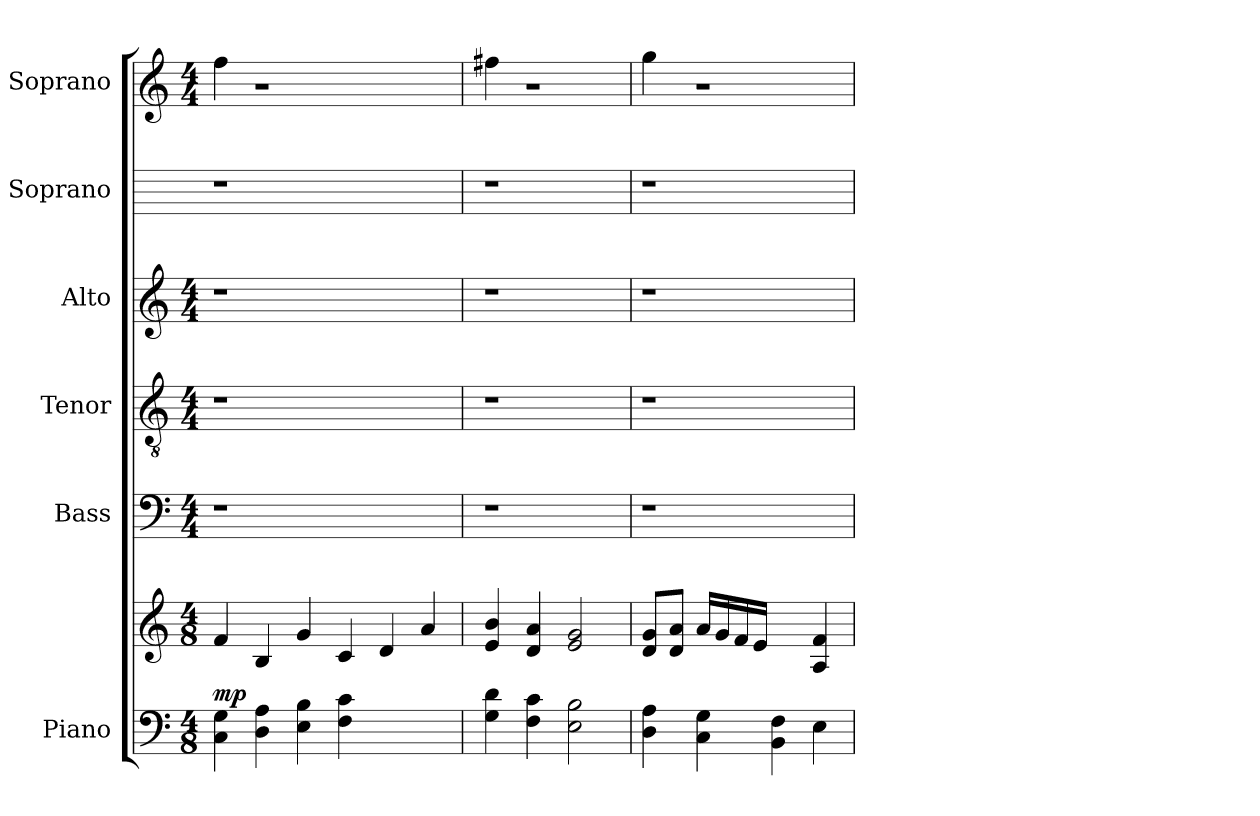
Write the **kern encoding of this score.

**kern	**kern	**dynam	**kern	**kern	**kern	**kern	**kern
*part6	*part6	*part6	*part5	*part4	*part3	*part2	*part1
*staff7	*staff6	*staff6/7	*staff5	*staff4	*staff3	*staff2	*staff1
*I"Piano	*	*	*I"Bass	*I"Tenor	*I"Alto	*I"Soprano	*I"Soprano
*	*	*	*I'Bass	*I'Tenor	*I'Alto	*I'Soprano	*I'Soprano
!!LO:PB:g=z
*stria5	*stria5	*	*stria5	*stria5	*stria5	*stria5	*stria5
*clefF4	*clefG2	*	*clefF4	*clefGv2	*clefG2	*	*clefG2
*M4/8	*M4/8	*	*M4/4	*M4/4	*M4/4	*	*M4/4
=1	=1	=1	=1	=1	=1	=1	=1
!	!	!LO:DY:a=2	!	!	!	!	!
4C\ 4G\	4f/	mp	1r	1r	1r	1r	4ff>
!	!	!	!	!	!	!	!LO:N:vis=1
4A\ 4D\	4B/	.	.	.	.	.	4ra
4B\ 4E\	4g/	.	.	.	.	.	1ryy
4c\ 4F\	4c/	.	.	.	.	.	.
2ryy	4d/	.	2ryy	2ryy	2ryy	2ryy	.
.	4a/	.	.	.	.	.	.
=2	=2	=2	=2	=2	=2	=2	=2
4G\ 4d\	4b/ 4e/	.	1r	1r	1r	1r	4ff#>
!	!	!	!	!	!	!	!LO:N:vis=1
4c\ 4F\	4d/ 4a/	.	.	.	.	.	4ra
2B\ 2E\	2e/ 2g/	.	.	.	.	.	2ryy
=3	=3	=3	=3	=3	=3	=3	=3
4A\ 4D\	8g/ 8d/L	.	1r	1r	1r	1r	4gg>
.	8a/ 8d/J	.	.	.	.	.	.
!	!	!	!	!	!	!	!LO:N:vis=1
4C\ 4G\	16a/L	.	.	.	.	.	4ra
.	16g/	.	.	.	.	.	.
.	16f/	.	.	.	.	.	.
.	16e/J	.	.	.	.	.	.
4F\ 4BB\	4ryy	.	.	.	.	.	2ryy
4E\	4A/ 4f/	.	.	.	.	.	.
=	=	=	=	=	=	=	=
*-	*-	*-	*-	*-	*-	*-	*-
